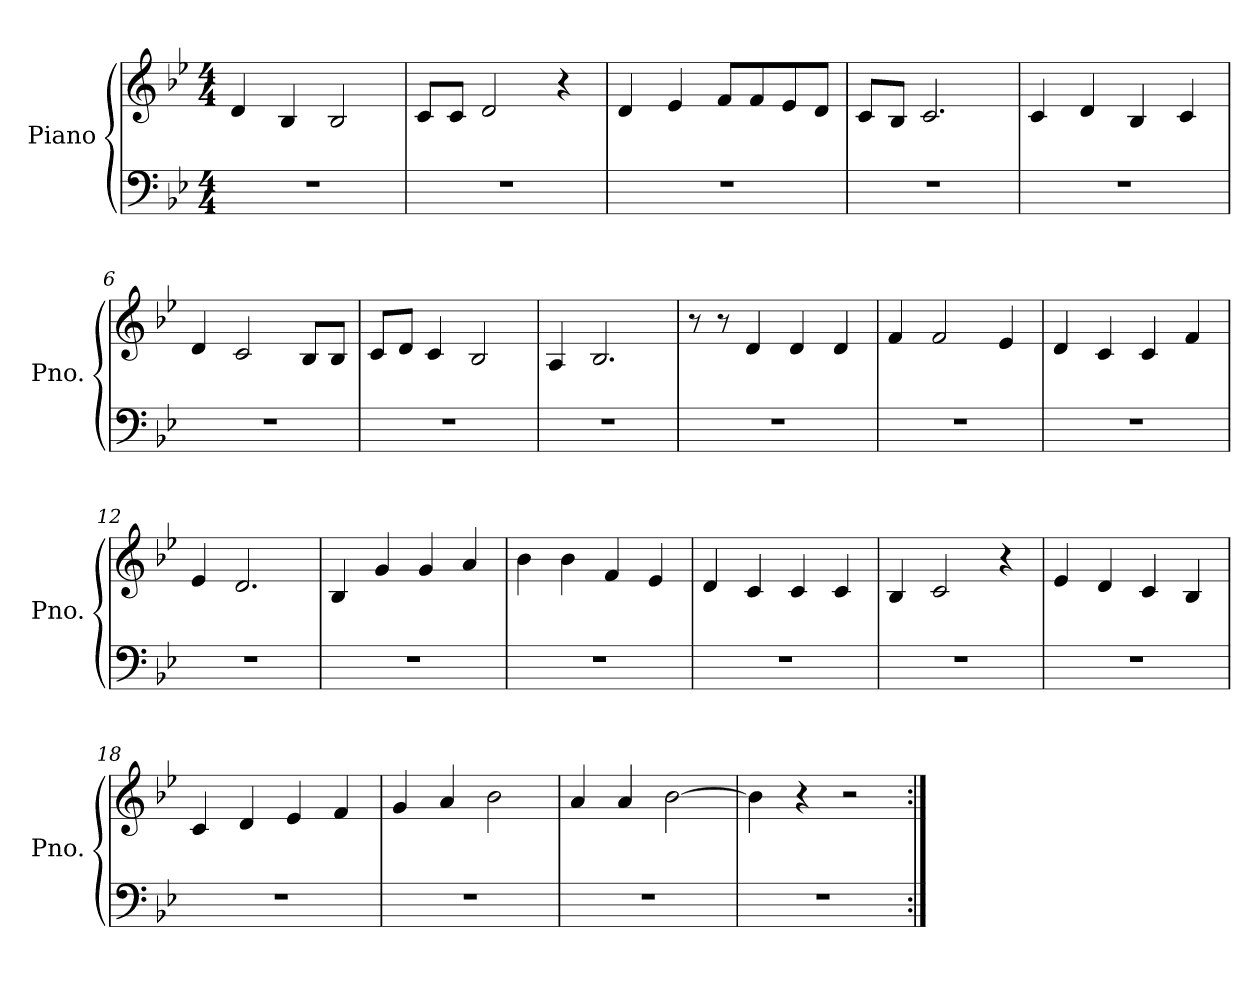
**kern	**kern
*part1	*part1
*staff2	*staff1
*I"Piano	*
*I'Pno.	*
*clefF4	*clefG2
*k[b-e-]	*k[b-e-]
*M4/4	*M4/4
*MM84	*MM84
=1	=1
1r	4d/
.	4B-/
.	2B-/
=2	=2
1r	8c/L
.	8c/J
.	2d/
.	4r
=3	=3
1r	4d/
.	4e-/
.	8f/L
.	8f/
.	8e-/
.	8d/J
=4	=4
1r	8c/L
.	8B-/J
.	2.c/
=5	=5
1r	4c/
.	4d/
.	4B-/
.	4c/
=6	=6
1r	4d/
.	2c/
.	8B-/L
.	8B-/J
=7	=7
1r	8c/L
.	8d/J
.	4c/
.	2B-/
=8	=8
1r	4A/
.	2.B-/
!!LO:LB:g=z
=9	=9
1r	8r
.	8r
.	4d/
.	4d/
.	4d/
=10	=10
1r	4f/
.	2f/
.	4e-/
=11	=11
1r	4d/
.	4c/
.	4c/
.	4f/
=12	=12
1r	4e-/
.	2.d/
=13	=13
1r	4B-/
.	4g/
.	4g/
.	4a/
=14	=14
1r	4b-\
.	4b-\
.	4f/
.	4e-/
=15	=15
1r	4d/
.	4c/
.	4c/
.	4c/
=16	=16
1r	4B-/
.	2c/
.	4r
=17	=17
1r	4e-/
.	4d/
.	4c/
.	4B-/
!!LO:LB:g=z
=18	=18
1r	4c/
.	4d/
.	4e-/
.	4f/
=19	=19
1r	4g/
.	4a/
.	2b-\
=20	=20
1r	4a/
.	4a/
.	[2b-\
=21	=21
1r	4b-\]
.	4r
.	2r
=:|!	=:|!
*-	*-
